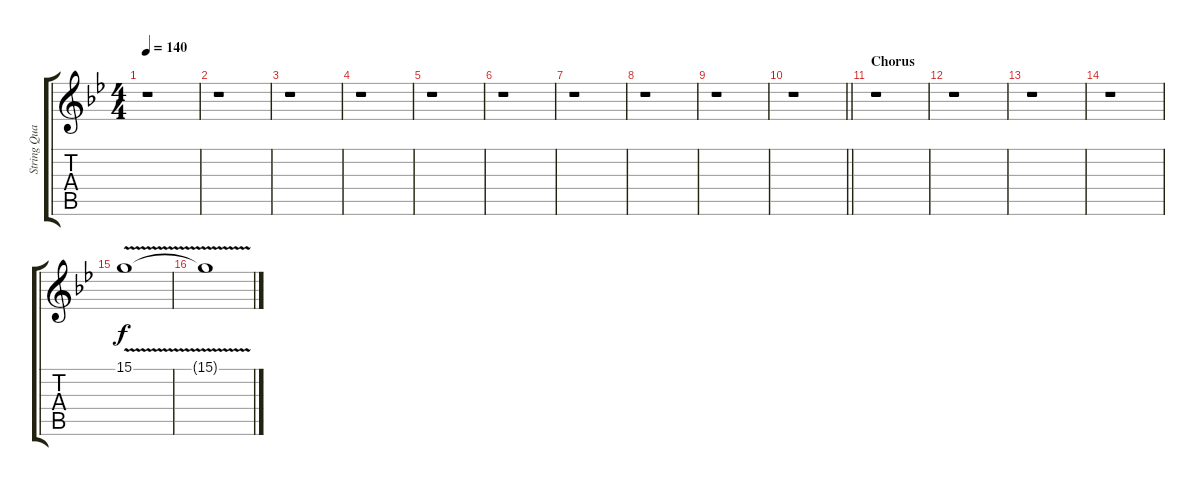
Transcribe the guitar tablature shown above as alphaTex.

\track ("String Quartet" "String Qua") {instrument stringensemble1}
\staff {score tabs}
\tuning (E4 B3 G3 D3 A2 E2) {hide}
\ts (4 4)
\tempo 140
\clef g2
\ks bb
r.1{dy f} |
r.1 |
r.1 |
r.1 |
r.1 |
r.1 |
r.1 |
r.1 |
r.1 |
\barLineRight lightlight
r.1 |
\section ("" "Chorus")
r.1 |
r.1 |
r.1 |
r.1 |
15.1{v}.1{volume 5} |
15.1{t}.1
